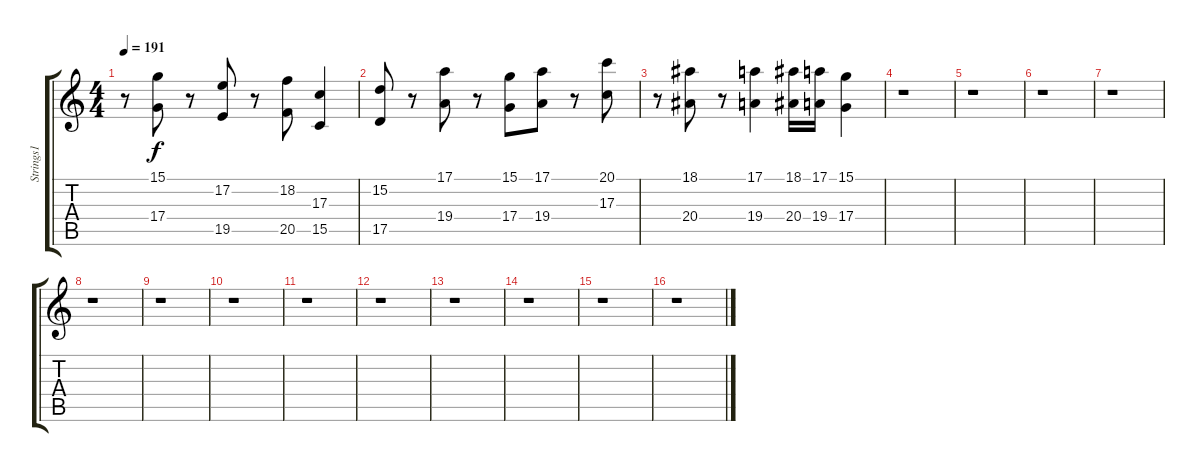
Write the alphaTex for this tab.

\track ("Strings1" "Strings1") {instrument stringensemble1}
\staff {score tabs}
\tuning (E4 B3 G3 D3 A2 E2) {hide}
\ts (4 4)
\tempo 191
\clef g2
\ks c
r.8{dy f} (15.1 17.4).8 r.8 (17.2 19.5).8 r.8 (18.2 20.5).8 (17.3 15.5).4 |
(15.2 17.5).8 r.8 (17.1 19.4).8 r.8 (15.1 17.4).8 (17.1 19.4).8 r.8 (20.1 17.3).8 |
r.8 (18.1 20.4).8 r.8 (17.1 19.4).4 (18.1 20.4).16 (17.1 19.4).16 (15.1 17.4).4 |
r.1 |
r.1 |
r.1 |
r.1 |
r.1 |
r.1 |
r.1 |
r.1 |
r.1 |
r.1 |
r.1 |
r.1 |
r.1
